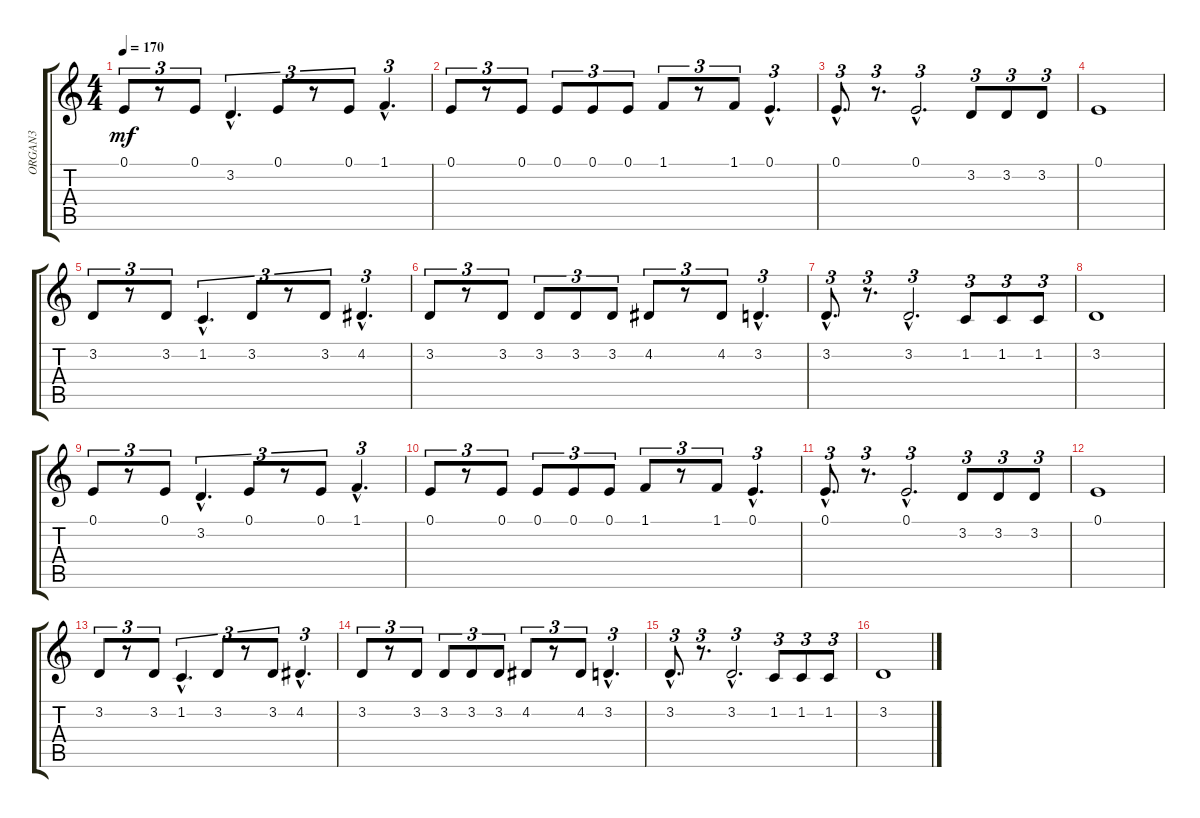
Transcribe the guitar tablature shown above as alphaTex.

\track ("ORGAN3" "ORGAN3") {instrument percussiveorgan}
\staff {score tabs}
\tuning (E4 B3 G3 D3 A2 E2) {hide}
\ts (4 4)
\tempo 170
\clef g2
\ks c
0.1.8{tu (3 2) dy mf} r.8{tu (3 2)} 0.1.8{tu (3 2)} 3.2{hac}.4{d tu (3 2)} 0.1.8{tu (3 2)} r.8{tu (3 2)} 0.1.8{tu (3 2)} 1.1{hac}.4{d tu (3 2)} |
0.1.8{tu (3 2)} r.8{tu (3 2)} 0.1.8{tu (3 2)} 0.1.8{tu (3 2)} 0.1.8{tu (3 2)} 0.1.8{tu (3 2)} 1.1.8{tu (3 2)} r.8{tu (3 2)} 1.1.8{tu (3 2)} 0.1{hac}.4{d tu (3 2)} |
0.1{hac}.8{d tu (3 2)} r.8{d tu (3 2)} 0.1{hac}.2{d tu (3 2)} 3.2.8{tu (3 2)} 3.2.8{tu (3 2)} 3.2.8{tu (3 2)} |
0.1.1 |
3.2.8{tu (3 2)} r.8{tu (3 2)} 3.2.8{tu (3 2)} 1.2{hac}.4{d tu (3 2)} 3.2.8{tu (3 2)} r.8{tu (3 2)} 3.2.8{tu (3 2)} 4.2{hac}.4{d tu (3 2)} |
3.2.8{tu (3 2)} r.8{tu (3 2)} 3.2.8{tu (3 2)} 3.2.8{tu (3 2)} 3.2.8{tu (3 2)} 3.2.8{tu (3 2)} 4.2.8{tu (3 2)} r.8{tu (3 2)} 4.2.8{tu (3 2)} 3.2{hac}.4{d tu (3 2)} |
3.2{hac}.8{d tu (3 2)} r.8{d tu (3 2)} 3.2{hac}.2{d tu (3 2)} 1.2.8{tu (3 2)} 1.2.8{tu (3 2)} 1.2.8{tu (3 2)} |
3.2.1 |
0.1.8{tu (3 2)} r.8{tu (3 2)} 0.1.8{tu (3 2)} 3.2{hac}.4{d tu (3 2)} 0.1.8{tu (3 2)} r.8{tu (3 2)} 0.1.8{tu (3 2)} 1.1{hac}.4{d tu (3 2)} |
0.1.8{tu (3 2)} r.8{tu (3 2)} 0.1.8{tu (3 2)} 0.1.8{tu (3 2)} 0.1.8{tu (3 2)} 0.1.8{tu (3 2)} 1.1.8{tu (3 2)} r.8{tu (3 2)} 1.1.8{tu (3 2)} 0.1{hac}.4{d tu (3 2)} |
0.1{hac}.8{d tu (3 2)} r.8{d tu (3 2)} 0.1{hac}.2{d tu (3 2)} 3.2.8{tu (3 2)} 3.2.8{tu (3 2)} 3.2.8{tu (3 2)} |
0.1.1 |
3.2.8{tu (3 2)} r.8{tu (3 2)} 3.2.8{tu (3 2)} 1.2{hac}.4{d tu (3 2)} 3.2.8{tu (3 2)} r.8{tu (3 2)} 3.2.8{tu (3 2)} 4.2{hac}.4{d tu (3 2)} |
3.2.8{tu (3 2)} r.8{tu (3 2)} 3.2.8{tu (3 2)} 3.2.8{tu (3 2)} 3.2.8{tu (3 2)} 3.2.8{tu (3 2)} 4.2.8{tu (3 2)} r.8{tu (3 2)} 4.2.8{tu (3 2)} 3.2{hac}.4{d tu (3 2)} |
3.2{hac}.8{d tu (3 2)} r.8{d tu (3 2)} 3.2{hac}.2{d tu (3 2)} 1.2.8{tu (3 2)} 1.2.8{tu (3 2)} 1.2.8{tu (3 2)} |
3.2.1
